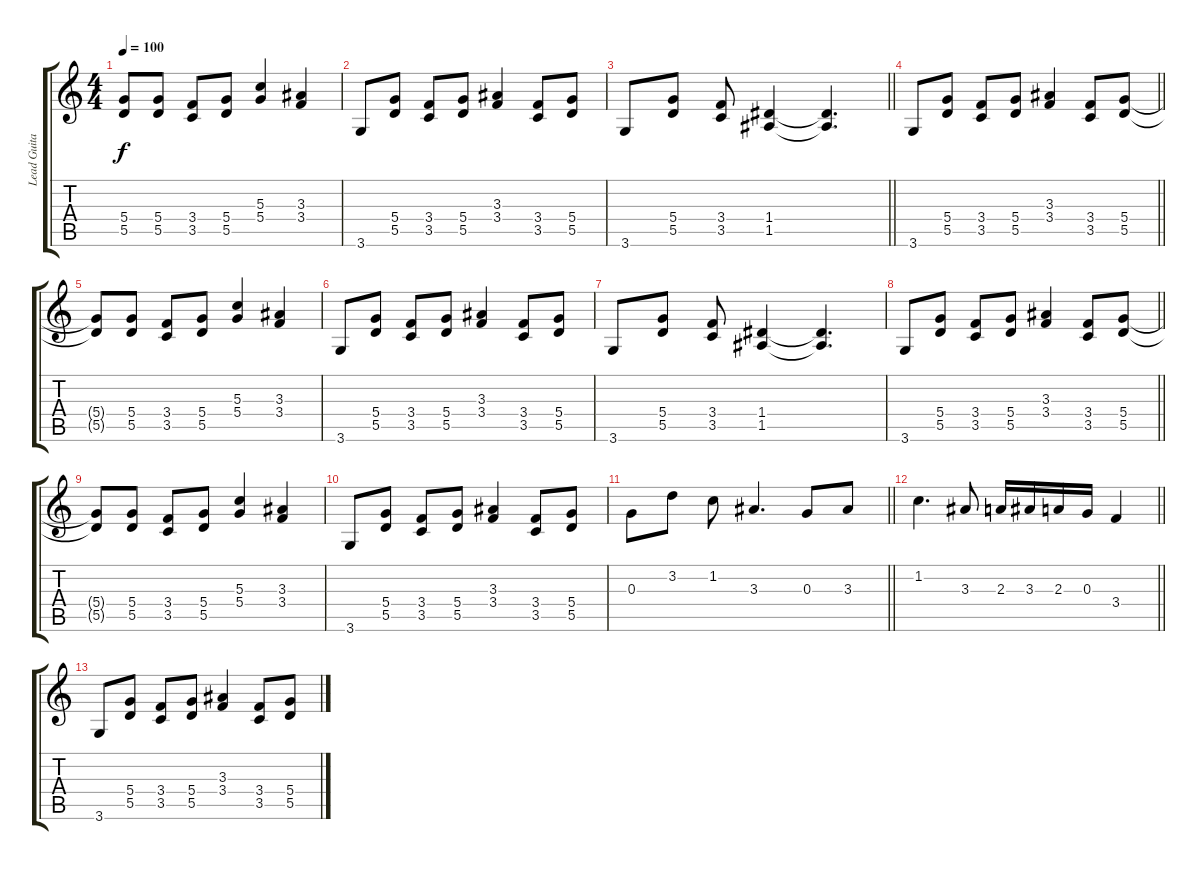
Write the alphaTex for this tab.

\track ("Lead Guitar" "Lead Guita") {instrument overdrivenguitar}
\staff {score tabs}
\tuning (E4 B3 G3 D3 A2 E2) {hide}
\ts (4 4)
\tempo 100
\clef g2
\ks c
(5.4{t} 5.5{t}).8{dy f} (5.4 5.5).8 (3.4 3.5).8 (5.4 5.5).8 (5.3 5.4).4 (3.3 3.4).4 |
3.6.8 (5.4 5.5).8 (3.4 3.5).8 (5.4 5.5).8 (3.3 3.4).4 (3.4 3.5).8 (5.4 5.5).8 |
\barLineRight lightlight
3.6.8 (5.4 5.5).8 (3.4 3.5).8 (1.4 1.5).4 (1.4{t} 1.5{t}).4{d} |
\barLineRight lightlight
3.6.8 (5.4 5.5).8 (3.4 3.5).8 (5.4 5.5).8 (3.3 3.4).4 (3.4 3.5).8 (5.4 5.5).8 |
(5.4{t} 5.5{t}).8 (5.4 5.5).8 (3.4 3.5).8 (5.4 5.5).8 (5.3 5.4).4 (3.3 3.4).4 |
3.6.8 (5.4 5.5).8 (3.4 3.5).8 (5.4 5.5).8 (3.3 3.4).4 (3.4 3.5).8 (5.4 5.5).8 |
3.6.8 (5.4 5.5).8 (3.4 3.5).8 (1.4 1.5).4 (1.4{t} 1.5{t}).4{d} |
\barLineRight lightlight
3.6.8 (5.4 5.5).8 (3.4 3.5).8 (5.4 5.5).8 (3.3 3.4).4 (3.4 3.5).8 (5.4 5.5).8 |
(5.4{t} 5.5{t}).8 (5.4 5.5).8 (3.4 3.5).8 (5.4 5.5).8 (5.3 5.4).4 (3.3 3.4).4{volume 0} |
3.6.8 (5.4 5.5).8 (3.4 3.5).8 (5.4 5.5).8 (3.3 3.4).4 (3.4 3.5).8 (5.4 5.5).8 |
\barLineRight lightlight
0.3.8 3.2.8 1.2.8 3.3.4{d} 0.3.8 3.3.8 |
\barLineRight lightlight
1.2.4{d} 3.3.8 2.3.16 3.3.16 2.3.16 0.3.16 3.4.4 |
3.6.8 (5.4 5.5).8 (3.4 3.5).8 (5.4 5.5).8 (3.3 3.4).4 (3.4 3.5).8 (5.4 5.5).8
